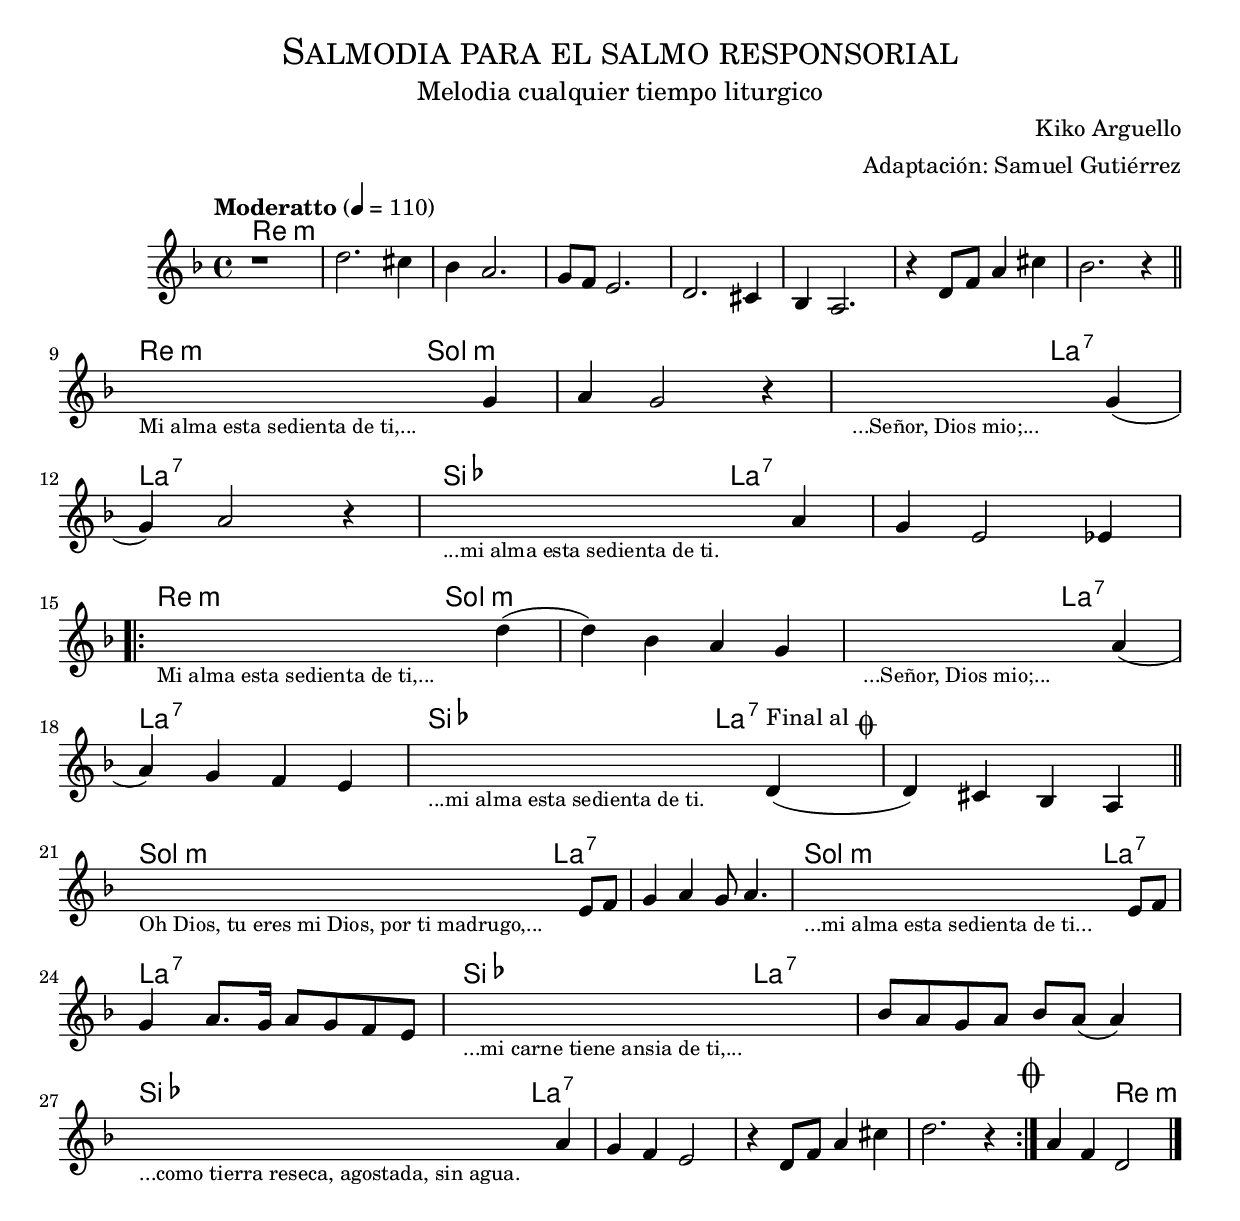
% Salmo responsorial - Violin
% by serachsam

\language "espanol"
\version "2.23.2"

% --- Includes
%\include "texto.ily"

% --- Tamaño del pentagrama
%#(set-global-staff-size 25)

% --- Parametro globales
global = { 
  \tempo "Moderatto" 4 = 110 
  \clef treble 
  \key fas \minor 
  \time 4/4 
  
  s1*8
  \bar "||"
  s1*6
  \repeat volta 2 {
    s1*6
    \bar "||"
    s1*10
  }
  s1
  \bar "|." 
}

% --- Cabecera
\header {
  title = \markup{\medium \smallCaps "Salmodia para el salmo responsorial"}
  subtitle = \markup{\medium "Melodia cualquier tiempo liturgico"}
  composer = "Kiko Arguello"
  arranger = \markup {\right-column { "Adaptación: Samuel Gutiérrez" }}
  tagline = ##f
  breakbefore = ##t
}

% --- Musica
instrumento = \relative do'' {
  \compressEmptyMeasures
  \dynamicUp

  %Escribir la musica aqui...
  r1 				| %1
  fas2. mis4 			| %2
  re4 dos2.   			| %3
  si8 la sols2.			| %4
  fas2. mis4 			| %5
  re4 dos2. 			| %6
  r4 fas8 la dos4 mis4		| 
  re2. r4 | \break %7
  \textLengthOn
  s2._\markup \center-column { \small "Mi alma esta sedienta de ti,..." } si4 | %9
  \textLengthOff
  dos4 si2 r4 | %10
  \textLengthOn
  s2._\markup \center-column { \small "...Señor, Dios mio;..." } si4( | %11
  \textLengthOff
  si4) dos2 r4 | %12
  \textLengthOn
  s2._\markup \center-column { \small "...mi alma esta sedienta de ti." } dos4 | %13
  \textLengthOff
  si4 sols2 sol4 | \break
  \textLengthOn
  s2._\markup \center-column { \small "Mi alma esta sedienta de ti,..." } fas'4( | %9
  \textLengthOff
  fas4) re dos si		| %10
  \textLengthOn
  s2._\markup \center-column { \small "...Señor, Dios mio;..." } dos4( | %11
  \textLengthOff
  dos4) si la sols		| %12
  \textLengthOn
  s2._\markup \center-column { \small "...mi alma esta sedienta de ti." } fas4^\markup { "Final al" \musicglyph "scripts.coda" }( | %13
  \textLengthOff
  fas4) mis re dos		| \break %14
  \textLengthOn
  s2._\markup \center-column { \small "Oh Dios, tu eres mi Dios, por ti madrugo,..." } sols'8 la | %17
  \textLengthOff
  si4 dos si8 dos4.		| %18
  \textLengthOn
  s2._\markup \center-column { \small "...mi alma esta sedienta de ti..." } sols8 la | %19
  \textLengthOff
  si4 dos8. si16 dos8 si8 la8 sols8	| %20
  \textLengthOn
  s1_\markup \center-column { \small "...mi carne tiene ansia de ti,..." } | %21
  \textLengthOff
  re'8 dos si dos re[ dos]( dos4)	| %22
  \textLengthOn
  s2._\markup \center-column { \small "...como tierra reseca, agostada, sin agua." } dos4 | %23
  \textLengthOff
  si la sols2	| %24
  r4 fas8 la dos4 mis4	| %25
  fas2. r4 | %26
  \mark \markup { \musicglyph "scripts.coda" }
  dos4 la fas2 |
}

% --- Acordes
acordes = \new ChordNames {
  \set ChordNames.midiInstrument = "church organ"
  \set ChordNames.midiMaximumVolume = #0.5
  \set chordChanges = ##t
  \chordmode {
    \italianChords
    fas1:m  |
    fas1:m |
    fas1:m |
    fas1:m |
    fas1:m |
    fas1:m |
    fas1:m |
    fas1:m |
    fas2:m si2:m |
    si1:m |
    si2:m dos2:7 |
    dos1:7 |
    re2 dos2:7 |
    dos1:7 |
    fas2:m si2:m |
    si1:m |
    si2:m dos2:7 |
    dos1:7 |
    re2 dos2:7 |
    dos1:7 |
    si2:m dos2:7 |
    dos1:7 |
    si2:m dos2:7 |
    dos1:7 |
    re2 dos2:7 |
    dos1:7 |
    re2 dos2:7 |
    dos1:7 |
    dos1:7 |
    dos1:7 |
    dos2:7 fas2:m |
  }
}

% --- Partitura
\score {
  <<
    \transpose fas re {\acordes}
    \new Staff {<<
      \set Staff.midiInstrument = #"violin"
      <<
        \new Voice = "instrument" { \transpose fas re {<< \global \instrumento >>} }
      >>
    >>}
  >>
  \midi {}
  \layout {}
}

% --- Pagina
\paper {
  #( set-default-paper-size "letter" )
}

%{
convert-ly (GNU LilyPond) 2.19.83  convert-ly: Procesando «»...
Aplicando la conversión: 2.19.2, 2.19.7, 2.19.11, 2.19.16, 2.19.22,
2.19.24, 2.19.28, 2.19.29, 2.19.32, 2.19.40, 2.19.46, 2.19.49, 2.19.80
%}


%{
convert-ly (GNU LilyPond) 2.19.83  convert-ly: Procesando «»...
Aplicando la conversión:     El documento no ha cambiado.
%}
